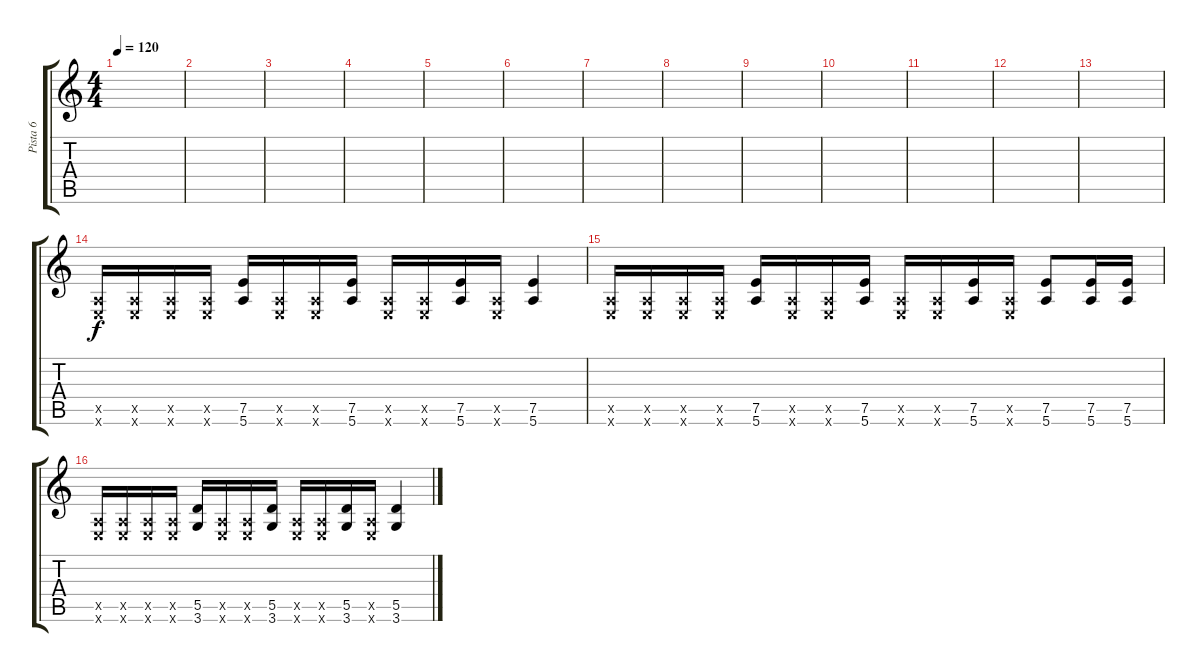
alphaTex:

\track ("Pista 6" "Pista 6") {instrument distortionguitar}
\staff {score tabs}
\tuning (E4 B3 G3 D3 A2 E2) {hide}
\ts (4 4)
\tempo 120
\clef g2
\ks c
|
|
|
|
|
|
|
|
|
|
|
|
|
(0.5{x} 0.6{x}).16 (0.5{x} 0.6{x}).16 (0.5{x} 0.6{x}).16 (0.5{x} 0.6{x}).16 (7.5 5.6).16 (0.5{x} 0.6{x}).16 (0.5{x} 0.6{x}).16 (7.5 5.6).16 (0.5{x} 0.6{x}).16 (0.5{x} 0.6{x}).16 (7.5 5.6).16 (0.5{x} 0.6{x}).16 (7.5 5.6).4 |
(0.5{x} 0.6{x}).16 (0.5{x} 0.6{x}).16 (0.5{x} 0.6{x}).16 (0.5{x} 0.6{x}).16 (7.5 5.6).16 (0.5{x} 0.6{x}).16 (0.5{x} 0.6{x}).16 (7.5 5.6).16 (0.5{x} 0.6{x}).16 (0.5{x} 0.6{x}).16 (7.5 5.6).16 (0.5{x} 0.6{x}).16 (7.5 5.6).8 (7.5 5.6).16 (7.5 5.6).16 |
(0.5{x} 0.6{x}).16 (0.5{x} 0.6{x}).16 (0.5{x} 0.6{x}).16 (0.5{x} 0.6{x}).16 (5.5 3.6).16 (0.5{x} 0.6{x}).16 (0.5{x} 0.6{x}).16 (5.5 3.6).16 (0.5{x} 0.6{x}).16 (0.5{x} 0.6{x}).16 (5.5 3.6).16 (0.5{x} 0.6{x}).16 (5.5 3.6).4
